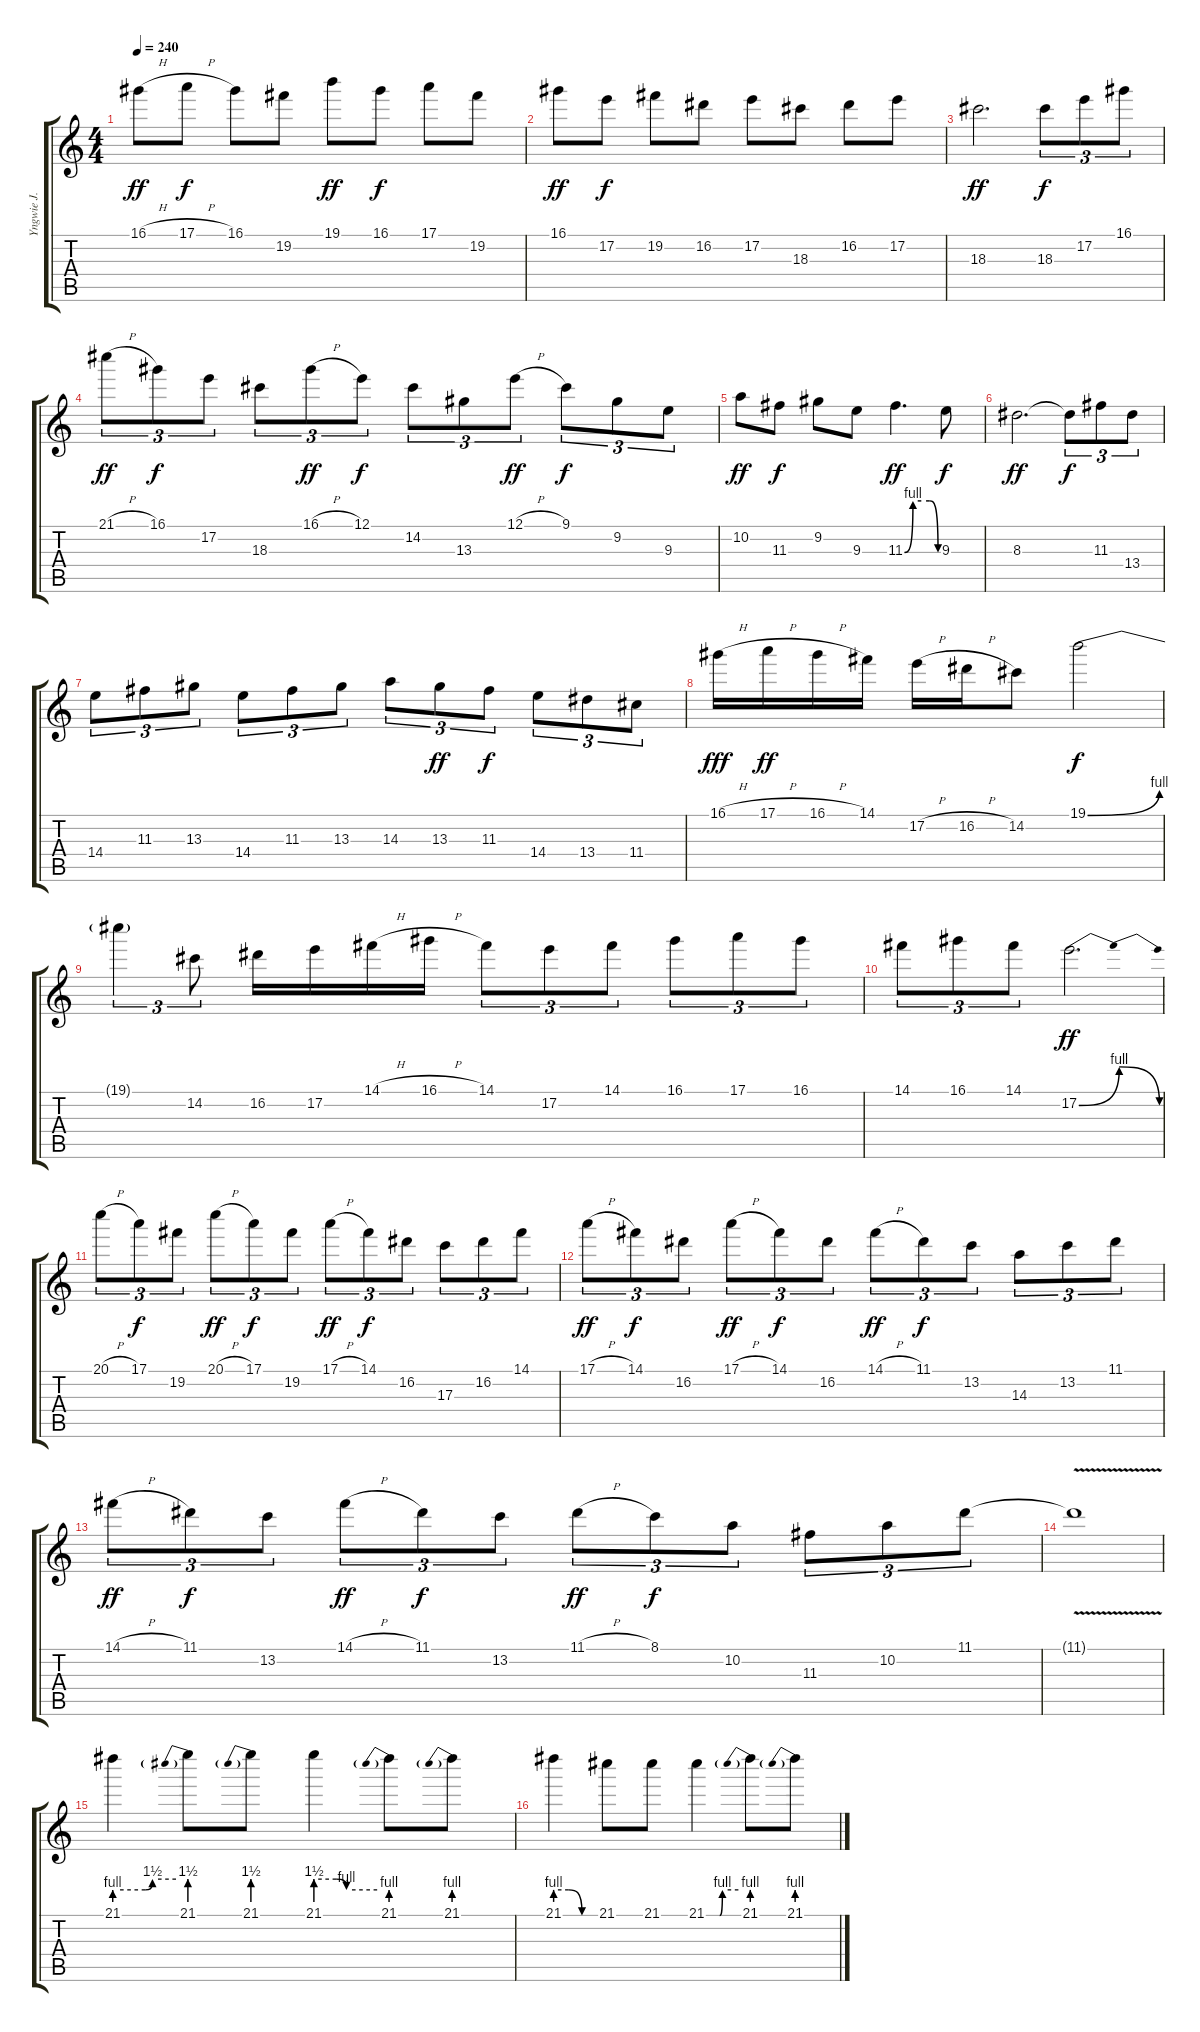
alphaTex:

\track ("Yngwie J. Malmsteen (Lead Guitar)" "Yngwie J. ") {instrument overdrivenguitar}
\staff {score tabs}
\tuning (E4 B3 G3 D3 A2 E2) {hide}
\ts (4 4)
\tempo 240
\clef g2
\ks c
16.1{h}.8{dy ff} 17.1{h}.8{dy f} 16.1.8 19.2.8 19.1.8{dy ff} 16.1.8{dy f} 17.1.8 19.2.8 |
16.1.8{dy ff} 17.2.8{dy f} 19.2.8 16.2.8 17.2.8 18.3.8 16.2.8 17.2.8 |
18.3.2{d dy ff} 18.3.8{tu (3 2) dy f} 17.2.8{tu (3 2)} 16.1.8{tu (3 2)} |
21.1{h}.8{tu (3 2) dy ff} 16.1.8{tu (3 2) dy f} 17.2.8{tu (3 2)} 18.3.8{tu (3 2)} 16.1{h}.8{tu (3 2) dy ff} 12.1.8{tu (3 2) dy f} 14.2.8{tu (3 2)} 13.3.8{tu (3 2)} 12.1{h}.8{tu (3 2) dy ff} 9.1.8{tu (3 2) dy f} 9.2.8{tu (3 2)} 9.3.8{tu (3 2)} |
10.2.8{dy ff} 11.3.8{dy f} 9.2.8 9.3.8 11.3{be (custom 0 0 15 4 30 4 45 4 60 0)}.4{d dy ff} 9.3.8{dy f} |
8.3.2{d dy ff} 8.3{t}.8{tu (3 2) dy f} 11.3.8{tu (3 2) instrument overdrivenguitar} 13.4.8{tu (3 2)} |
14.4.8{tu (3 2)} 11.3.8{tu (3 2)} 13.3.8{tu (3 2)} 14.4.8{tu (3 2)} 11.3.8{tu (3 2)} 13.3.8{tu (3 2)} 14.3.8{tu (3 2)} 13.3.8{tu (3 2) dy ff} 11.3.8{tu (3 2) dy f} 14.4.8{tu (3 2)} 13.4.8{tu (3 2)} 11.4.8{tu (3 2)} |
16.1{h}.16{dy fff} 17.1{h}.16{dy ff} 16.1{h}.16 14.1.16 17.2{h}.16 16.2{h}.16 14.2.8 19.1{be (bend 0 0 60 4)}.2{dy f} |
19.1{t}.4{tu (3 2)} 14.2.8{tu (3 2)} 16.2.16 17.2.16 14.1{h}.16 16.1{h}.16 14.1.8{tu (3 2)} 17.2.8{tu (3 2)} 14.1.8{tu (3 2)} 16.1.8{tu (3 2)} 17.1.8{tu (3 2)} 16.1.8{tu (3 2)} |
14.1.8{tu (3 2)} 16.1.8{tu (3 2)} 14.1.8{tu (3 2)} 17.2{be (bendrelease 0 0 10 4 30 4 60 0)}.2{d dy ff} |
20.1{h}.8{tu (3 2) instrument overdrivenguitar} 17.1.8{tu (3 2) dy f} 19.2.8{tu (3 2)} 20.1{h}.8{tu (3 2) dy ff} 17.1.8{tu (3 2) dy f} 19.2.8{tu (3 2)} 17.1{h}.8{tu (3 2) dy ff} 14.1.8{tu (3 2) dy f} 16.2.8{tu (3 2)} 17.3.8{tu (3 2)} 16.2.8{tu (3 2)} 14.1.8{tu (3 2)} |
17.1{h}.8{tu (3 2) dy ff} 14.1.8{tu (3 2) dy f} 16.2.8{tu (3 2)} 17.1{h}.8{tu (3 2) dy ff} 14.1.8{tu (3 2) dy f} 16.2.8{tu (3 2)} 14.1{h}.8{tu (3 2) dy ff} 11.1.8{tu (3 2) dy f} 13.2.8{tu (3 2)} 14.3.8{tu (3 2)} 13.2.8{tu (3 2)} 11.1.8{tu (3 2)} |
14.1{h}.8{tu (3 2) dy ff} 11.1.8{tu (3 2) dy f} 13.2.8{tu (3 2)} 14.1{h}.8{tu (3 2) dy ff} 11.1.8{tu (3 2) dy f} 13.2.8{tu (3 2)} 11.1{h}.8{tu (3 2) dy ff} 8.1.8{tu (3 2) dy f} 10.2.8{tu (3 2)} 11.3.8{tu (3 2)} 10.2.8{tu (3 2)} 11.1.8{tu (3 2)} |
11.1{v t}.1 |
21.1{be (custom 0 4 30 4 37 6 60 6)}.4{instrument overdrivenguitar} 21.1{be (prebend 0 6 60 6)}.8 21.1{be (prebend 0 6 60 6)}.8 21.1{be (custom 0 6 20 6 30 4 60 4)}.4 21.1{be (prebend 0 4 60 4)}.8 21.1{be (prebend 0 4 60 4)}.8 |
21.1{be (custom 0 4 20 4 40 0 60 0)}.4 21.1.8 21.1.8 21.1{be (custom 0 0 25 0 30 4 60 4)}.4 21.1{be (prebend 0 4 60 4)}.8 21.1{be (prebend 0 4 60 4)}.8
